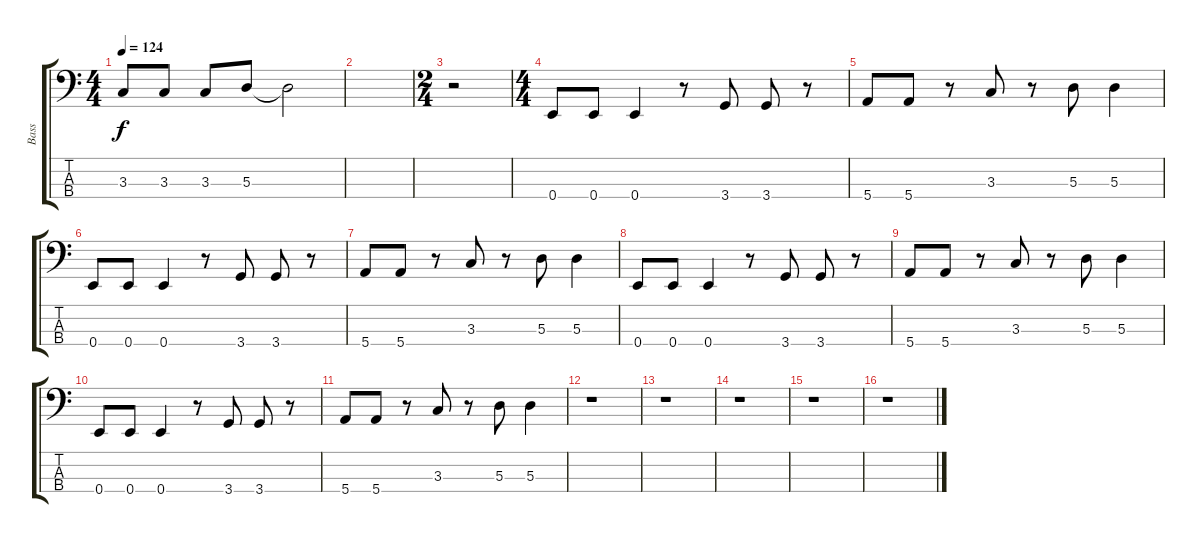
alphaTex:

\track ("Bass" "Bass") {instrument electricbassfinger}
\staff {score tabs}
\tuning (G2 D2 A1 E1) {hide}
\ts (4 4)
\tempo 124
\clef f4
\ks c
3.3.8{dy f} 3.3.8 3.3.8 5.3.8 5.3{t}.2 |
|
\ts (2 4)
r.2 |
\ts (4 4)
0.4.8 0.4.8 0.4.4 r.8 3.4.8 3.4.8 r.8 |
5.4.8 5.4.8 r.8 3.3.8 r.8 5.3.8 5.3.4 |
0.4.8 0.4.8 0.4.4 r.8 3.4.8 3.4.8 r.8 |
5.4.8 5.4.8 r.8 3.3.8 r.8 5.3.8 5.3.4 |
0.4.8 0.4.8 0.4.4 r.8 3.4.8 3.4.8 r.8 |
5.4.8 5.4.8 r.8 3.3.8 r.8 5.3.8 5.3.4 |
0.4.8 0.4.8 0.4.4 r.8 3.4.8 3.4.8 r.8 |
5.4.8 5.4.8 r.8 3.3.8 r.8 5.3.8 5.3.4 |
r.1 |
r.1 |
r.1 |
r.1 |
r.1
